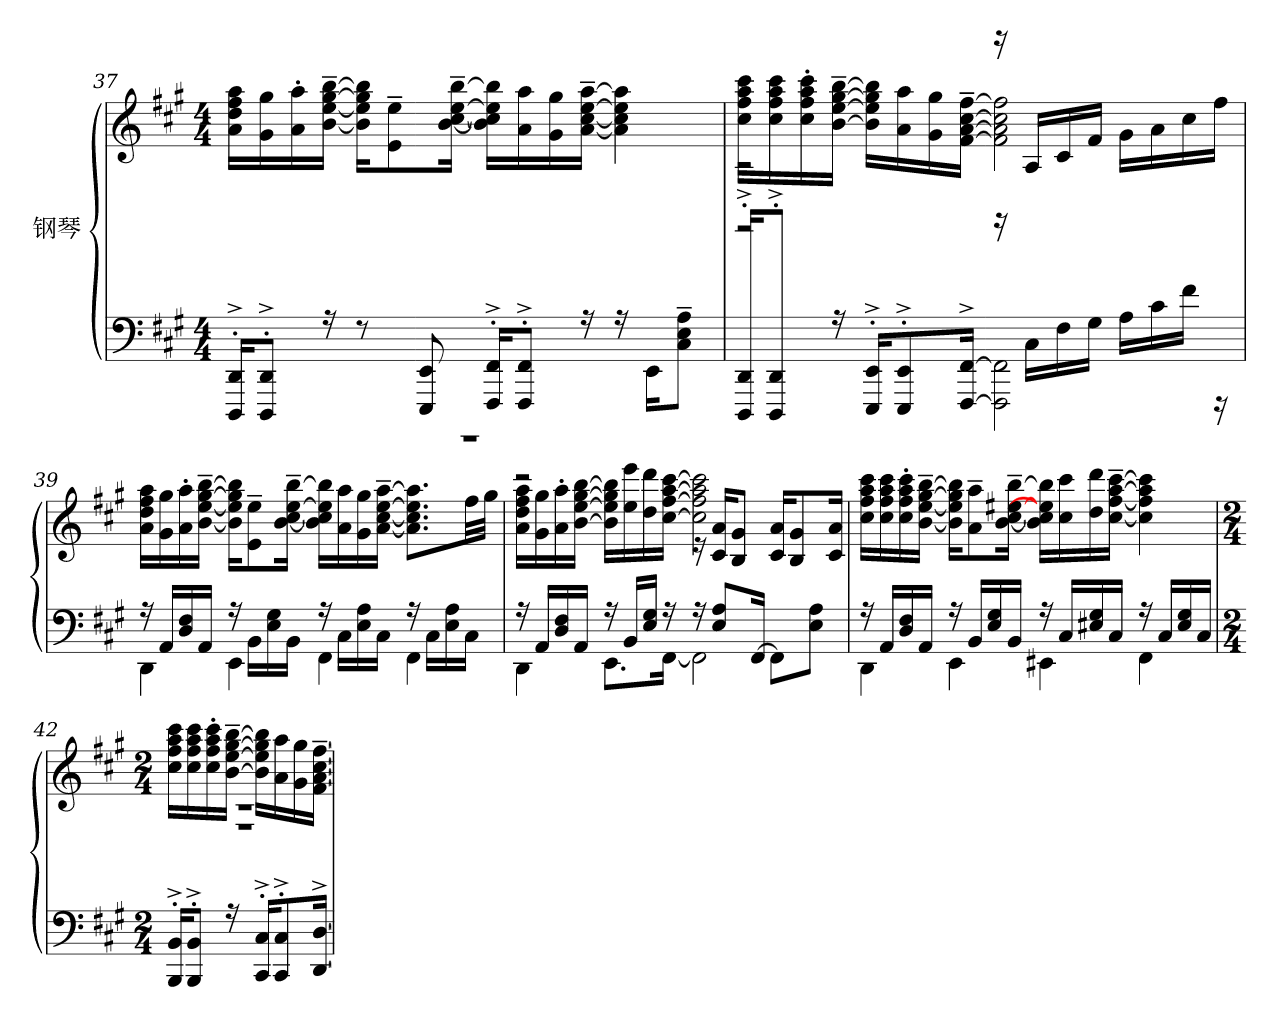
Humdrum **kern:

**kern	**kern
*part1	*part1
*staff2	*staff1
*I"钢琴	*
!!LO:LB:g=z
*clefF4	*clefG2
*k[f#c#g#]	*k[f#c#g#]
*M4/4	*M4/4
=37	=37
*^	*
16DDD/'<^< 16DD/'<^<KL	1r	16a\ 16dd\ 16ff#\ 16aa\LL
8DDD/'<^< 8DD/'<^<J	.	16g#\ 16gg#\
.	.	16a\' 16aa\'
16r	.	[16b\~ [16ee\~ [16gg#\~ [16bb\~JJ
8r	.	16b\] 16ee\] 16gg#\] 16bb\]KL
.	.	8e\~ 8ee\~
8EEE/ 8EE/	.	.
.	.	[16b\~ [16cc#\~ [16ee\~ [16bb\~Jk
16FFF#/'<^< 16FF#/'<^<KL	.	16b\] 16cc#\] 16ee\] 16bb\]LL
8FFF#/'<^< 8FF#/'<^<J	.	16a\ 16aa\
.	.	16g#\ 16gg#\
16r	.	[16a\~ [16cc#\~ [16ee\~ [16aa\~JJ
16r	.	4a\] 4cc#\] 4ee\] 4aa\]
16EE\KL	.	.
8C#\~> 8E\~> 8A\~>J	.	.
=38	=38	=38
*	*	*^
16DDD/'<^< 16DD/'<^<KL	2rccc	16cc#\ 16ff#\ 16aa\ 16ccc#\LL	2r
8DDD/'<^< 8DD/'<^<J	.	16cc#\ 16ff#\ 16aa\ 16ccc#\	.
.	.	16cc#\'> 16ff#\'> 16aa\'> 16ccc#\'>	.
16r	.	[16b\~> [16ee\~> [16gg#\~> [16bb\~>JJ	.
16EEE/'<^< 16EE/'<^<KL	.	16b\] 16ee\] 16gg#\] 16bb\]LL	.
8EEE/'<^< 8EE/'<^<	.	16a\ 16aa\	.
.	.	16g#\ 16gg#\	.
[16FFF#/^< [16FF#/^<Jk	.	[16f#\~> [16a\~> [16cc#\~> [16ff#\~>JJ	.
2FFF#\] 2FF#\]	16reee	2f#\] 2a\] 2cc#\] 2ff#\]	16rdddd
.	16C#\LL	.	16A/LL
.	16F#\	.	16c#/
.	16G#\JJ	.	16f#/JJ
.	16A\LL	.	16g#\LL
.	16c#\	.	16a\
.	16f#\JJ	.	16cc#\
.	16r	.	16ff#\JJ
*	*	*v	*v
!!LO:LB:g=z
=39	=39	=39
16r	4DD\	16a\ 16dd\ 16ff#\ 16aa\LL
16AA/LL	.	16g#\ 16gg#\
16D/ 16F#/	.	16a\' 16aa\'
16AA/JJ	.	[16b\~ [16ee\~ [16gg#\~ [16bb\~JJ
16r	4EE\	16b\] 16ee\] 16gg#\] 16bb\]KL
16BB\LL	.	8e\~ 8ee\~
16E\ 16G#\	.	.
16BB\JJ	.	[16b\~ [16cc#\~ [16ee\~ [16bb\~Jk
16r	4FF#\	16b\] 16cc#\] 16ee\] 16bb\]LL
16C#\LL	.	16a\ 16aa\
16E\ 16A\	.	16g#\ 16gg#\
16C#\JJ	.	[16a\~ [16cc#\~ [16ee\~ [16aa\~JJ
16r	4FF#\	8.a\] 8.cc#\] 8.ee\] 8.aa\]L
16C#\LL	.	.
16E\ 16A\	.	.
16C#\JJ	.	32ff#\LL
.	.	32gg#\JJJ
=40	=40	=40
*	*	*^
16r	4DD\	16a\ 16dd\ 16ff#\ 16aa\LL	2rccc
16AA/LL	.	16g#\ 16gg#\	.
16D/ 16F#/	.	16a\' 16aa\'	.
16AA/JJ	.	[16b\ [16ee\ [16gg#\ [16bb\JJ	.
16r	8.EE\L	16b\] 16ee\] 16gg#\] 16bb\]LL	.
16BB/LL	.	16ee\ 16eee\	.
16E/ 16G#/JJ	.	16dd\ 16ddd\	.
16r	[16FF#\Jk	[16cc#\ [16ff#\ [16aa\ [16ccc#\JJ	.
16r	2FF#\]	2cc#\] 2ff#\] 2aa\] 2ccc#\]	16r
8E/ 8A/L	.	.	16c#/ 16a/KL
.	.	.	8B/ 8g#/J
[16FF#/Jk	.	.	.
8FF#\L]	.	.	16c#/ 16a/KL
.	.	.	8B/ 8g#/
8E\ 8A\J	.	.	.
.	.	.	16c#/ 16a/Jk
*	*	*v	*v
!!LO:LB:g=z
=41	=41	=41
16r	4DD\	16cc#\ 16ff#\ 16aa\ 16ccc#\LL
16AA/LL	.	16cc#\ 16ff#\ 16aa\ 16ccc#\
16D/ 16F#/	.	16cc#\'> 16ff#\'> 16aa\'> 16ccc#\'>
16AA/JJ	.	[16b\~> [16ee\~> [16gg#\~> [16bb\~>JJ
16r	4EE\	16b\] 16ee\] 16gg#\] 16bb\]KL
16BB/LL	.	8a\~ 8aa\~
16E/ 16G#/	.	.
16BB/JJ	.	[16b\~> [16cc#\~> [16ee#X\~> [16bb\~>Jk
16r	4EE#X\	16b\] 16cc#\] 16een\] 16bb\]LL
16C#/LL	.	16cc#\ 16ccc#\
16E#X/ 16G#/	.	16dd\ 16ddd\
16C#/JJ	.	[16cc#\~ [16ff#\~ [16aa\~ [16ccc#\~JJ
16r	4FF#\	4cc#\] 4ff#\] 4aa\] 4ccc#\]
16C#/LL	.	.
16E#/ 16G#/	.	.
16C#/JJ	.	.
=42	=42	=42
*M2/4	*	*M2/4
*	*	*^
16BBB/'<^< 16BB/'<^<KL	2rccc	16cc#\ 16ff#\ 16aa\ 16ccc#\LL	2r
8BBB/'<^< 8BB/'<^<J	.	16cc#\ 16ff#\ 16aa\ 16ccc#\	.
.	.	16cc#\'> 16ff#\'> 16aa\'> 16ccc#\'>	.
16r	.	[16b\~> [16ee\~> [16gg#\~> [16bb\~>JJ	.
16CC#/'<^< 16C#/'<^<KL	.	16b\] 16ee\] 16gg#\] 16bb\]LL	.
8CC#/'<^< 8C#/'<^<	.	16a\ 16aa\	.
.	.	16g#\ 16gg#\	.
[16DD/^< [16D/^<Jk	.	[16f#\~> [16a\~> [16cc#\~> [16ff#\~>JJ	.
*v	*v	*	*
*	*v	*v
=	=
*-	*-
